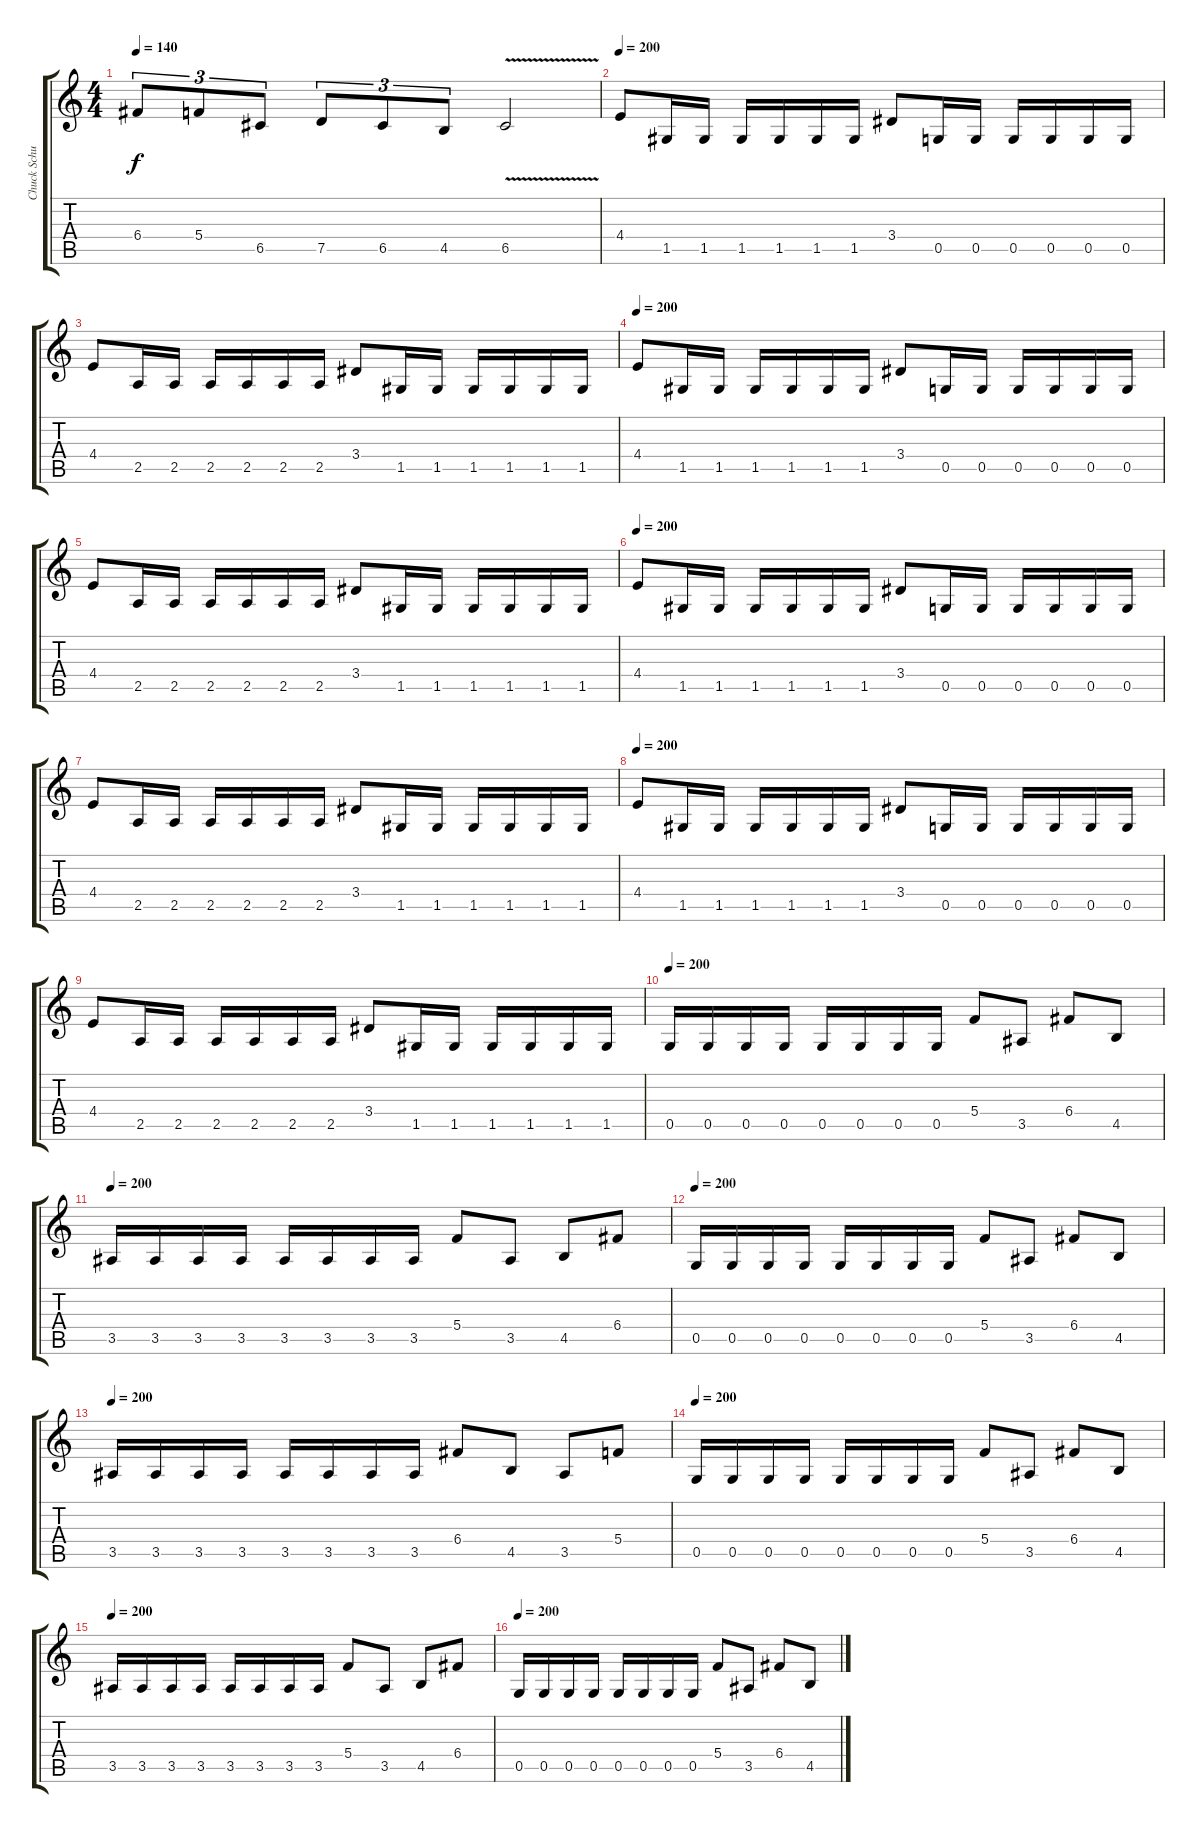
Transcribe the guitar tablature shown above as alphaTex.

\track ("Chuck Schuldiner" "Chuck Schu") {instrument distortionguitar}
\staff {score tabs}
\tuning (D4 A3 F3 C3 G2 D2) {hide}
\ts (4 4)
\tempo 140
\clef g2
\ks c
6.4.8{tu (3 2) dy f} 5.4.8{tu (3 2)} 6.5.8{tu (3 2)} 7.5.8{tu (3 2)} 6.5.8{tu (3 2)} 4.5.8{tu (3 2)} 6.5{v}.2 |
\tempo 200
4.4.8 1.5.16 1.5.16 1.5.16 1.5.16 1.5.16 1.5.16 3.4.8 0.5.16 0.5.16 0.5.16 0.5.16 0.5.16 0.5.16 |
4.4.8 2.5.16 2.5.16 2.5.16 2.5.16 2.5.16 2.5.16 3.4.8 1.5.16 1.5.16 1.5.16 1.5.16 1.5.16 1.5.16 |
\tempo 200
4.4.8 1.5.16 1.5.16 1.5.16 1.5.16 1.5.16 1.5.16 3.4.8 0.5.16 0.5.16 0.5.16 0.5.16 0.5.16 0.5.16 |
4.4.8 2.5.16 2.5.16 2.5.16 2.5.16 2.5.16 2.5.16 3.4.8 1.5.16 1.5.16 1.5.16 1.5.16 1.5.16 1.5.16 |
\tempo 200
4.4.8 1.5.16 1.5.16 1.5.16 1.5.16 1.5.16 1.5.16 3.4.8 0.5.16 0.5.16 0.5.16 0.5.16 0.5.16 0.5.16 |
4.4.8 2.5.16 2.5.16 2.5.16 2.5.16 2.5.16 2.5.16 3.4.8 1.5.16 1.5.16 1.5.16 1.5.16 1.5.16 1.5.16 |
\tempo 200
4.4.8 1.5.16 1.5.16 1.5.16 1.5.16 1.5.16 1.5.16 3.4.8 0.5.16 0.5.16 0.5.16 0.5.16 0.5.16 0.5.16 |
4.4.8 2.5.16 2.5.16 2.5.16 2.5.16 2.5.16 2.5.16 3.4.8 1.5.16 1.5.16 1.5.16 1.5.16 1.5.16 1.5.16 |
\tempo 200
0.5.16 0.5.16 0.5.16 0.5.16 0.5.16 0.5.16 0.5.16 0.5.16 5.4.8 3.5.8 6.4.8 4.5.8 |
\tempo 200
3.5.16 3.5.16 3.5.16 3.5.16 3.5.16 3.5.16 3.5.16 3.5.16 5.4.8 3.5.8 4.5.8 6.4.8 |
\tempo 200
0.5.16 0.5.16 0.5.16 0.5.16 0.5.16 0.5.16 0.5.16 0.5.16 5.4.8 3.5.8 6.4.8 4.5.8 |
\tempo 200
3.5.16 3.5.16 3.5.16 3.5.16 3.5.16 3.5.16 3.5.16 3.5.16 6.4.8 4.5.8 3.5.8 5.4.8 |
\tempo 200
0.5.16 0.5.16 0.5.16 0.5.16 0.5.16 0.5.16 0.5.16 0.5.16 5.4.8 3.5.8 6.4.8 4.5.8 |
\tempo 200
3.5.16 3.5.16 3.5.16 3.5.16 3.5.16 3.5.16 3.5.16 3.5.16 5.4.8 3.5.8 4.5.8 6.4.8 |
\tempo 200
0.5.16 0.5.16 0.5.16 0.5.16 0.5.16 0.5.16 0.5.16 0.5.16 5.4.8 3.5.8 6.4.8 4.5.8
